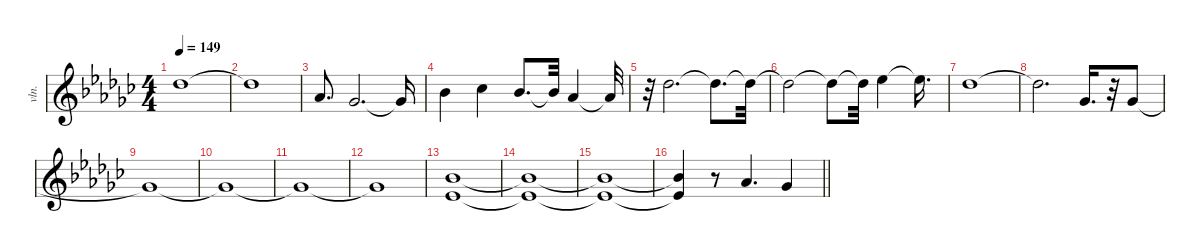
\defaultSystemsLayout 4
\hideDynamics
\bracketExtendMode nobrackets
\otherSystemsTrackNameOrientation horizontal
\track ("Keyboards 1-hid" "vln.") {defaultSystemsLayout 4 instrument stringensemble1}
\staff {score}
\tuning (Eb4 Bb3 Gb3 Db3 Ab2 Eb2)
\ts (4 4)
\tempo 149
\clef g2
\ks gb
10.1{acc b}.1{dy fff beam Down} |
10.1{t acc b}.1{beam Down} |
5.1{acc b}.8{d beam Up} 3.1{acc b}.2{d beam Up} 3.1{t acc b}.16{beam Up} |
7.1{acc b}.4{beam Down} 8.1{acc b}.4{beam Down} 7.1{acc b}.8{d beam Up} 7.1{t acc b}.32{beam Up} 5.1{acc b}.4{beam Up} 5.1{t acc b}.32{beam Up} |
r.32{beam Down} 10.1{acc b}.2{d beam Down} 10.1{t acc b}.8{d beam Down} 10.1{t acc b}.32{beam Down} |
10.1{t acc b}.2{beam Down} 10.1{t acc b}.8{beam Down} 10.1{t acc b}.32{beam Down} 12.1{acc b}.4{beam Down} 12.1{t acc b}.16{d beam Down} |
10.1{acc b}.1{beam Down} |
10.1{t acc b}.2{d beam Down} 8.2{acc b}.16{d dy mf beam Up} r.32{beam Up} 8.2{acc b}.8{beam Up} |
8.2{t acc b}.1{beam Up} |
8.2{t acc b}.1{beam Up} |
8.2{t acc b}.1{beam Up} |
8.2{t acc b}.1{beam Up} |
(7.1{acc b} 5.2{acc b}).1{beam Up} |
(7.1{t acc b} 5.2{t acc b}).1{beam Up} |
(7.1{t acc b} 5.2{t acc b}).1{beam Up} |
\barLineRight lightlight
(7.1{t acc b} 5.2{t acc b}).4{beam Up} r.8{beam Up} 5.1{acc b}.4{d beam Up} 3.1{acc b}.4{beam Up}
